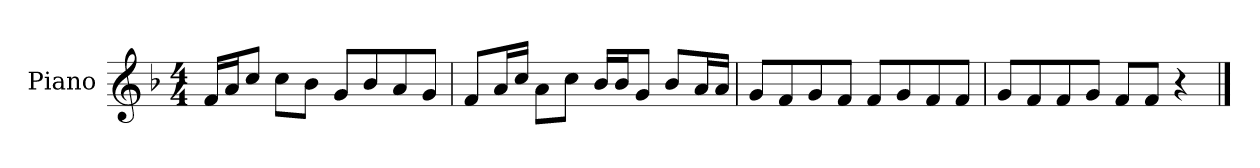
**kern
*part1
*staff1
*I"Piano
*I'P-no
*clefG2
*k[b-]
*M4/4
*MM90
=1
16f/LL
16a/J
8cc/J
8cc\L
8b-\J
8g/L
8b-/
8a/
8g/J
=2
8f/L
16a/L
16cc/JJ
8a\L
8cc\J
16b-/LL
16b-/J
8g/J
8b-/L
16a/L
16a/JJ
=3
8g/L
8f/
8g/
8f/J
8f/L
8g/
8f/
8f/J
=4
8g/L
8f/
8f/
8g/J
8f/L
8f/J
4r
==
*-
